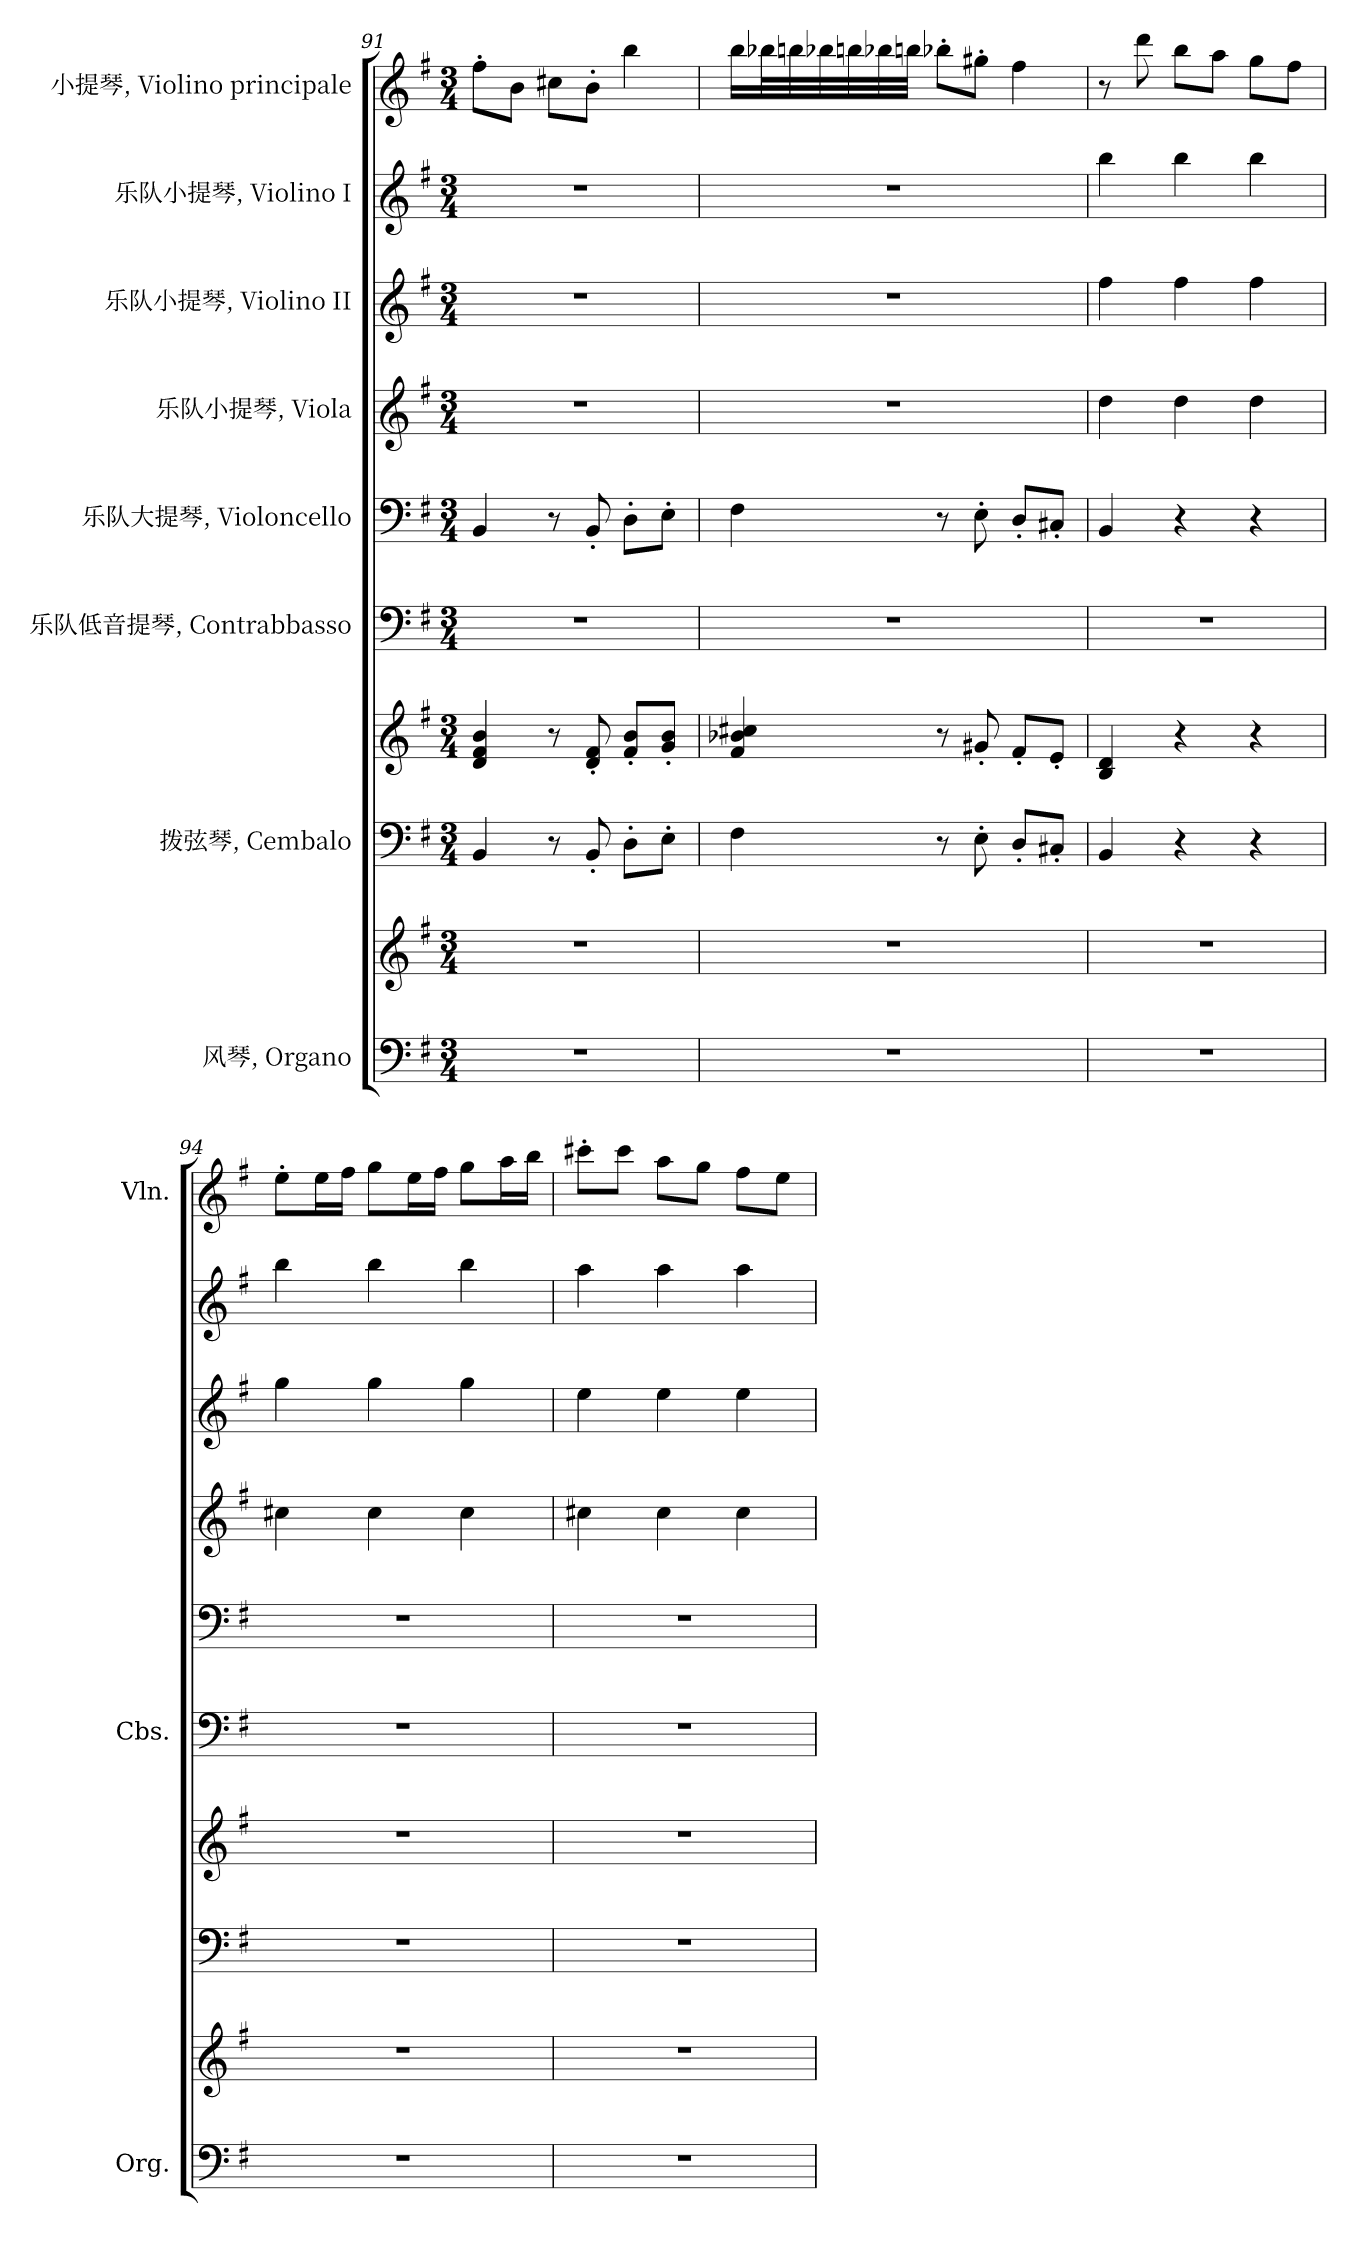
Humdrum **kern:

**kern	**kern	**kern	**kern	**kern	**kern	**kern	**kern	**kern	**kern
*part8	*part8	*part7	*part7	*part6	*part5	*part4	*part3	*part2	*part1
*staff10	*staff9	*staff8	*staff7	*staff6	*staff5	*staff4	*staff3	*staff2	*staff1
*I"风琴, Organo	*	*I"拨弦琴, Cembalo	*	*I"乐队低音提琴, Contrabbasso	*I"乐队大提琴, Violoncello	*I"乐队小提琴, Viola	*I"乐队小提琴, Violino II	*I"乐队小提琴, Violino I	*I"小提琴, Violino principale
*I'Org.	*	*	*	*I'Cbs.	*	*	*	*	*I'Vln.
!!LO:PB:g=z
*clefF4	*clefG2	*clefF4	*clefG2	*clefF4	*clefF4	*clefG2	*clefG2	*clefG2	*clefG2
*	*	*	*	*ITrd7c12	*	*	*	*	*
*k[f#]	*k[f#]	*k[f#]	*k[f#]	*k[f#]	*k[f#]	*k[f#]	*k[f#]	*k[f#]	*k[f#]
*M3/4	*M3/4	*M3/4	*M3/4	*M3/4	*M3/4	*M3/4	*M3/4	*M3/4	*M3/4
=91	=91	=91	=91	=91	=91	=91	=91	=91	=91
2.r	2.r	4BB/	4d/ 4f#/ 4b/	2.r	4BB/	2.r	2.r	2.r	8ff#'\L
.	.	.	.	.	.	.	.	.	8b\J
.	.	8r	8r	.	8r	.	.	.	8cc#X\L
.	.	8BB'/	8d/' 8f#/'	.	8BB'/	.	.	.	8b'\J
.	.	8D'\L	8f#/' 8b/'L	.	8D'\L	.	.	.	4bb\
.	.	8E'\J	8g/' 8b/'J	.	8E'\J	.	.	.	.
=92	=92	=92	=92	=92	=92	=92	=92	=92	=92
2.r	2.r	4F#\	4f#/ 4b-X/ 4cc#X/	2.r	4F#\	2.r	2.r	2.r	16bb\LL
.	.	.	.	.	.	.	.	.	32bb-X\L
.	.	.	.	.	.	.	.	.	32bbn\
.	.	.	.	.	.	.	.	.	32bb-X\
.	.	.	.	.	.	.	.	.	32bbn\
.	.	.	.	.	.	.	.	.	32bb-X\
.	.	.	.	.	.	.	.	.	32bbn\JJJ
.	.	8r	8r	.	8r	.	.	.	8bb-X'\L
.	.	8E'\	8g#X'/	.	8E'\	.	.	.	8gg#X'\J
.	.	8D'/L	8f#'/L	.	8D'/L	.	.	.	4ff#\
.	.	8C#X'/J	8e'/J	.	8C#X'/J	.	.	.	.
=93	=93	=93	=93	=93	=93	=93	=93	=93	=93
2.r	2.r	4BB/	4B/ 4d/	2.r	4BB/	4dd\	4ff#\	4bb\	8r
.	.	.	.	.	.	.	.	.	8ddd\
.	.	4r	4r	.	4r	4dd\	4ff#\	4bb\	8bb\L
.	.	.	.	.	.	.	.	.	8aa\J
.	.	4r	4r	.	4r	4dd\	4ff#\	4bb\	8gg\L
.	.	.	.	.	.	.	.	.	8ff#\J
!!LO:PB:g=z
=94	=94	=94	=94	=94	=94	=94	=94	=94	=94
2.r	2.r	2.r	2.r	2.r	2.r	4cc#X\	4gg\	4bb\	8ee'\L
.	.	.	.	.	.	.	.	.	16ee\L
.	.	.	.	.	.	.	.	.	16ff#\JJ
.	.	.	.	.	.	4cc#\	4gg\	4bb\	8gg\L
.	.	.	.	.	.	.	.	.	16ee\L
.	.	.	.	.	.	.	.	.	16ff#\JJ
.	.	.	.	.	.	4cc#\	4gg\	4bb\	8gg\L
.	.	.	.	.	.	.	.	.	16aa\L
.	.	.	.	.	.	.	.	.	16bb\JJ
=95	=95	=95	=95	=95	=95	=95	=95	=95	=95
2.r	2.r	2.r	2.r	2.r	2.r	4cc#X\	4ee\	4aa\	8ccc#X'\L
.	.	.	.	.	.	.	.	.	8ccc#\J
.	.	.	.	.	.	4cc#\	4ee\	4aa\	8aa\L
.	.	.	.	.	.	.	.	.	8gg\J
.	.	.	.	.	.	4cc#\	4ee\	4aa\	8ff#\L
.	.	.	.	.	.	.	.	.	8ee\J
=	=	=	=	=	=	=	=	=	=
*-	*-	*-	*-	*-	*-	*-	*-	*-	*-
